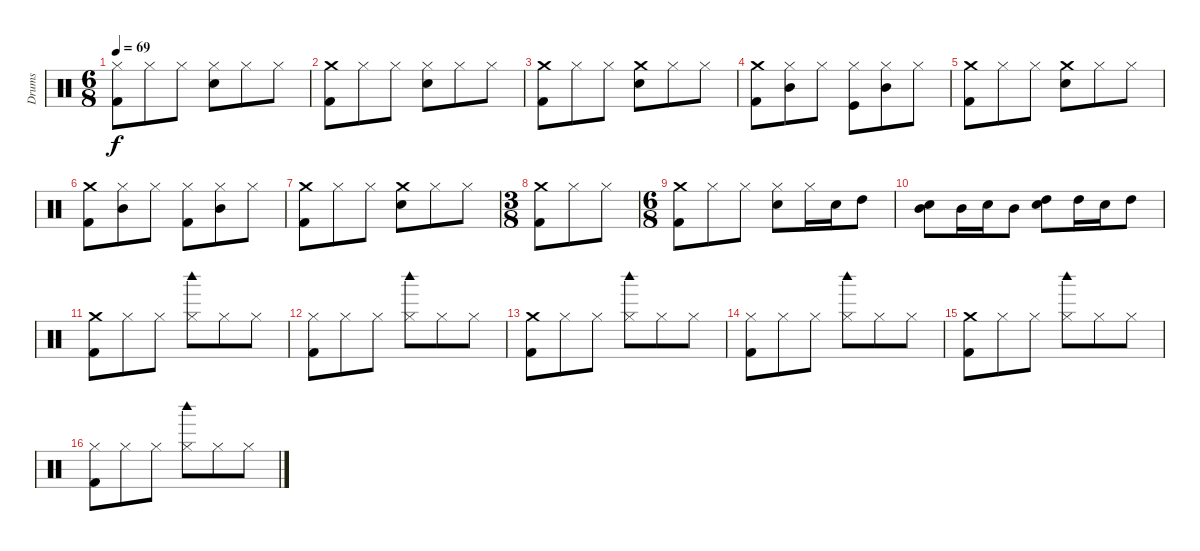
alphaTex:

\track ("Drums" "Drums") {instrument percussion}
\staff {score}
\articulation defaults
\ts (6 8)
\tempo 69
\clef neutral
\ks c
("Kick (hit) 2" "Hi-Hat (closed)").8{dy f} "Hi-Hat (closed)".8 "Hi-Hat (closed)".8 ("Snare (hit) 2" "Hi-Hat (closed)").8 "Hi-Hat (closed)".8 "Hi-Hat (closed)".8 |
("Kick (hit) 2" "Crash medium (hit)").8 "Hi-Hat (closed)".8 "Hi-Hat (closed)".8 ("Snare (hit) 2" "Hi-Hat (closed)").8 "Hi-Hat (closed)".8 "Hi-Hat (closed)".8 |
("Kick (hit) 2" "Crash medium (hit)").8 "Hi-Hat (closed)".8 "Hi-Hat (closed)".8 ("Snare (hit) 2" "Crash medium (hit)").8 "Hi-Hat (closed)".8 "Hi-Hat (closed)".8 |
("Kick (hit) 2" "Crash medium (hit)").8 ("Mid Tom (hit)" "Hi-Hat (closed)").8 "Hi-Hat (closed)".8 ("Kick (hit)" "Hi-Hat (closed)").8 ("Mid Tom (hit)" "Hi-Hat (closed)").8 "Hi-Hat (closed)".8 |
("Kick (hit) 2" "Crash medium (hit)").8 "Hi-Hat (closed)".8 "Hi-Hat (closed)".8 ("Snare (hit) 2" "Crash medium (hit)").8 "Hi-Hat (closed)".8 "Hi-Hat (closed)".8 |
("Kick (hit) 2" "Crash medium (hit)").8 ("Mid Tom (hit)" "Hi-Hat (closed)").8 "Hi-Hat (closed)".8 ("Kick (hit) 2" "Hi-Hat (closed)").8 ("Mid Tom (hit)" "Hi-Hat (closed)").8 "Hi-Hat (closed)".8 |
("Kick (hit) 2" "Crash medium (hit)").8 "Hi-Hat (closed)".8 "Hi-Hat (closed)".8 ("Snare (hit) 2" "Crash medium (hit)").8 "Hi-Hat (closed)".8 "Hi-Hat (closed)".8 |
\ts (3 8)
("Kick (hit) 2" "Crash medium (hit)").8 "Hi-Hat (closed)".8 "Hi-Hat (closed)".8 |
\ts (6 8)
("Kick (hit) 2" "Crash medium (hit)").8 "Hi-Hat (closed)".8 "Hi-Hat (closed)".8 ("Snare (hit) 2" "Hi-Hat (closed)").8 "Hi-Hat (closed)".16 "Snare (hit) 2".16 "High Tom (hit)".8 |
("Mid Tom (hit)" "Snare (hit) 2").8 "Mid Tom (hit)".16 "Snare (hit) 2".16 "Mid Tom (hit)".8 ("High Tom (hit)" "Snare (hit) 2").8 "High Tom (hit)".16 "Snare (hit) 2".16 "High Tom (hit)".8 |
("Kick (hit) 2" "Crash medium (hit)").8 "Hi-Hat (closed)".8 "Hi-Hat (closed)".8 ("Woodblock high (hit)" "Hi-Hat (closed)").8 "Hi-Hat (closed)".8 "Hi-Hat (closed)".8 |
("Kick (hit) 2" "Hi-Hat (closed)").8 "Hi-Hat (closed)".8 "Hi-Hat (closed)".8 ("Woodblock high (hit)" "Hi-Hat (closed)").8 "Hi-Hat (closed)".8 "Hi-Hat (closed)".8 |
("Kick (hit) 2" "Crash medium (hit)").8 "Hi-Hat (closed)".8 "Hi-Hat (closed)".8 ("Woodblock high (hit)" "Hi-Hat (closed)").8 "Hi-Hat (closed)".8 "Hi-Hat (closed)".8 |
("Kick (hit) 2" "Hi-Hat (closed)").8 "Hi-Hat (closed)".8 "Hi-Hat (closed)".8 ("Woodblock high (hit)" "Hi-Hat (closed)").8 "Hi-Hat (closed)".8 "Hi-Hat (closed)".8 |
("Kick (hit) 2" "Crash medium (hit)").8 "Hi-Hat (closed)".8 "Hi-Hat (closed)".8 ("Woodblock high (hit)" "Hi-Hat (closed)").8 "Hi-Hat (closed)".8 "Hi-Hat (closed)".8 |
("Kick (hit) 2" "Hi-Hat (closed)").8 "Hi-Hat (closed)".8 "Hi-Hat (closed)".8 ("Woodblock high (hit)" "Hi-Hat (closed)").8 "Hi-Hat (closed)".8 "Hi-Hat (closed)".8
